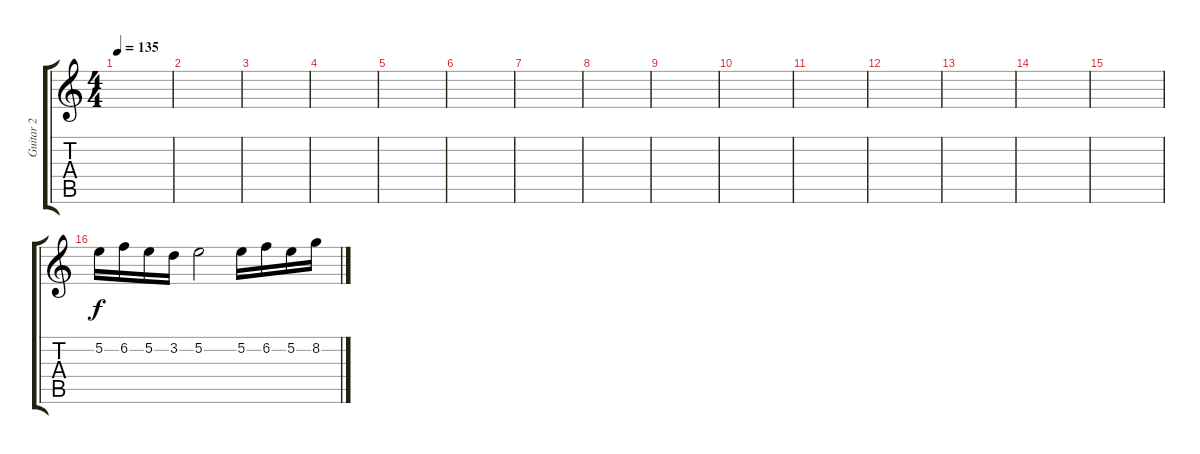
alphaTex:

\track ("Guitar 2" "Guitar 2") {instrument acousticguitarsteel}
\staff {score tabs}
\tuning (E4 B3 G3 D3 A2 E2) {hide}
\ts (4 4)
\tempo 135
\clef g2
\ks c
|
|
|
|
|
|
|
|
|
|
|
|
|
|
|
5.2.16 6.2.16 5.2.16 3.2.16 5.2.2 5.2.16 6.2.16 5.2.16 8.2.16
